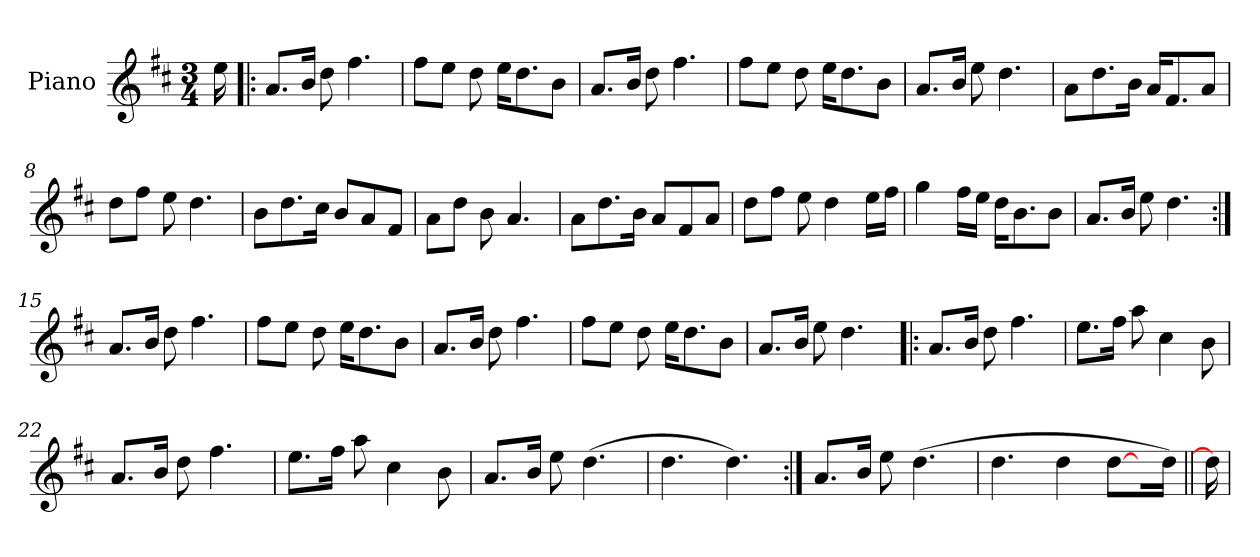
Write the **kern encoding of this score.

**kern
*part1
*staff1
*I"Piano
*I'Pno
*clefG2
*k[f#c#]
*D:
*M3/4
=1
16ee\
=2!|:
8.a/L
16b/Jk
8dd\
4.ff#\
=3
8ff#\L
8ee\J
8dd\
16ee\KL
8.dd\
8b\J
=4
8.a/L
16b/Jk
8dd\
4.ff#\
=5
8ff#\L
8ee\J
8dd\
16ee\KL
8.dd\
8b\J
=6
8.a/L
16b/Jk
8ee\
4.dd\
=7
8a\L
8.dd\
16b\Jk
16a/KL
8.f#/
8a/J
=8
8dd\L
8ff#\J
8ee\
4.dd\
!!LO:LB:g=z
=9
8b\L
8.dd\
16cc#\Jk
8b/L
8a/
8f#/J
=10
8a\L
8dd\J
8b\
4.a/
=11
8a\L
8.dd\
16b\Jk
8a/L
8f#/
8a/J
=12
8dd\L
8ff#\J
8ee\
4dd\
16ee\LL
16ff#\JJ
=13
4gg\
16ff#\LL
16ee\JJ
16dd\KL
8.b\
8b\J
=14
8.a/L
16b/Jk
8ee\
4.dd\
=15:|!
8.a/L
16b/Jk
8dd\
4.ff#\
!!LO:LB:g=z
=16
8ff#\L
8ee\J
8dd\
16ee\KL
8.dd\
8b\J
=17
8.a/L
16b/Jk
8dd\
4.ff#\
=18
8ff#\L
8ee\J
8dd\
16ee\KL
8.dd\
8b\J
=19
8.a/L
16b/Jk
8ee\
4.dd\
=20!|:
8.a/L
16b/Jk
8dd\
4.ff#\
=21
8.ee\L
16ff#\Jk
8aa\
4cc#\
8b\
=22
8.a/L
16b/Jk
8dd\
4.ff#\
!!LO:LB:g=z
=23
8.ee\L
16ff#\Jk
8aa\
4cc#\
8b\
=24
8.a/L
16b/Jk
8ee\
(>4.dd\
=25
4.dd\
4.dd\)
=26:|!
8.a/L
16b/Jk
8ee\
(>4.dd\
=27
4.dd\
4dd\
[8dd\L
16ryy
16dd\Jk)
=28||
16dd\L]
=
*-
